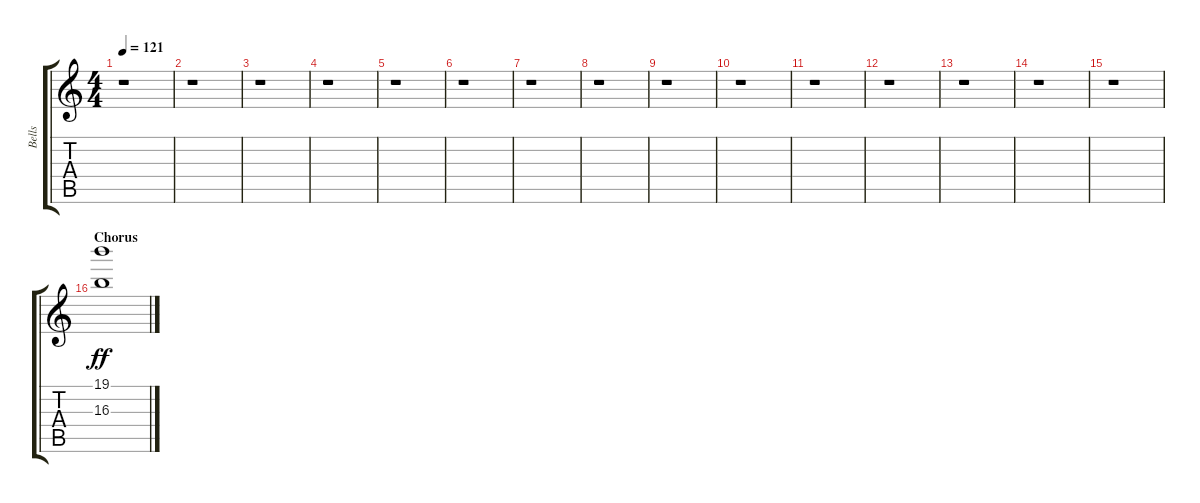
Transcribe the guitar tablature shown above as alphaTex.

\track ("Bells" "Bells") {instrument fx3crystal}
\staff {score tabs}
\tuning (E5 B4 G4 D4 A3 E3) {hide}
\ts (4 4)
\tempo 121
\clef g2
\ks c
r.1{dy mp} |
r.1 |
r.1 |
r.1 |
r.1 |
r.1 |
r.1 |
r.1 |
r.1 |
r.1 |
r.1 |
r.1 |
r.1 |
r.1 |
r.1 |
\section ("" "Chorus")
(19.1 16.3).1{dy ff}
